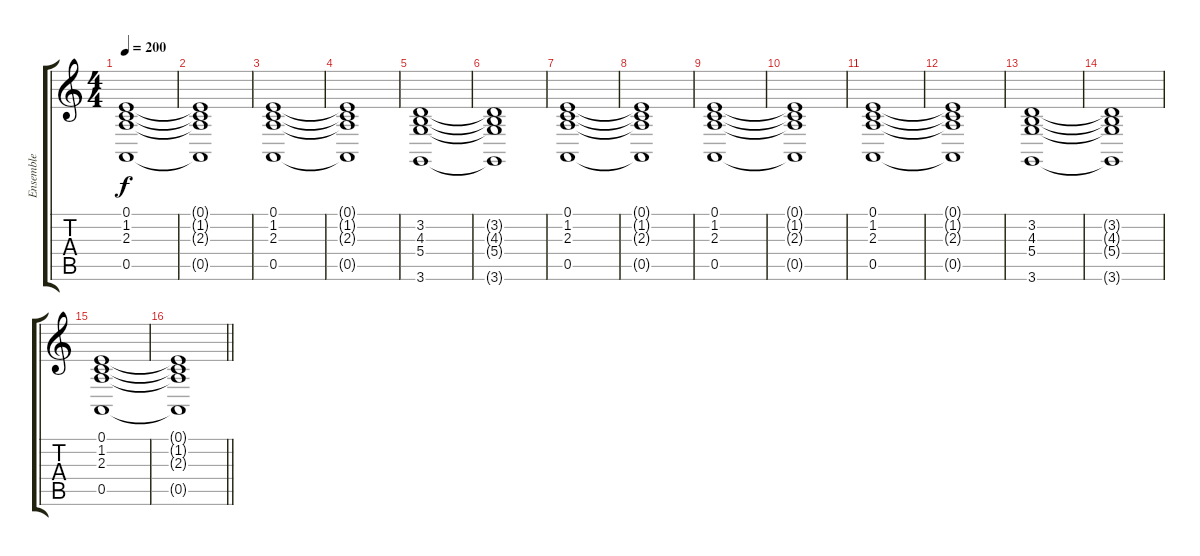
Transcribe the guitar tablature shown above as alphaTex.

\track ("Ensemble" "Ensemble") {instrument stringensemble1}
\staff {score tabs}
\tuning (E4 B3 G3 D3 A2 E2) {hide}
\ts (4 4)
\tempo 200
\tempo 146
\tempo 200
\clef g2
\ks c
(0.1 1.2 2.3 0.5).1{dy f instrument stringensemble1} |
(0.1{t} 1.2{t} 2.3{t} 0.5{t}).1 |
(0.1 1.2 2.3 0.5).1 |
(0.1{t} 1.2{t} 2.3{t} 0.5{t}).1 |
(3.2 4.3 5.4 3.6).1 |
(3.2{t} 4.3{t} 5.4{t} 3.6{t}).1 |
(0.1 1.2 2.3 0.5).1 |
(0.1{t} 1.2{t} 2.3{t} 0.5{t}).1 |
(0.1 1.2 2.3 0.5).1 |
(0.1{t} 1.2{t} 2.3{t} 0.5{t}).1 |
(0.1 1.2 2.3 0.5).1 |
(0.1{t} 1.2{t} 2.3{t} 0.5{t}).1 |
(3.2 4.3 5.4 3.6).1 |
(3.2{t} 4.3{t} 5.4{t} 3.6{t}).1 |
(0.1 1.2 2.3 0.5).1 |
\barLineRight lightlight
(0.1{t} 1.2{t} 2.3{t} 0.5{t}).1
